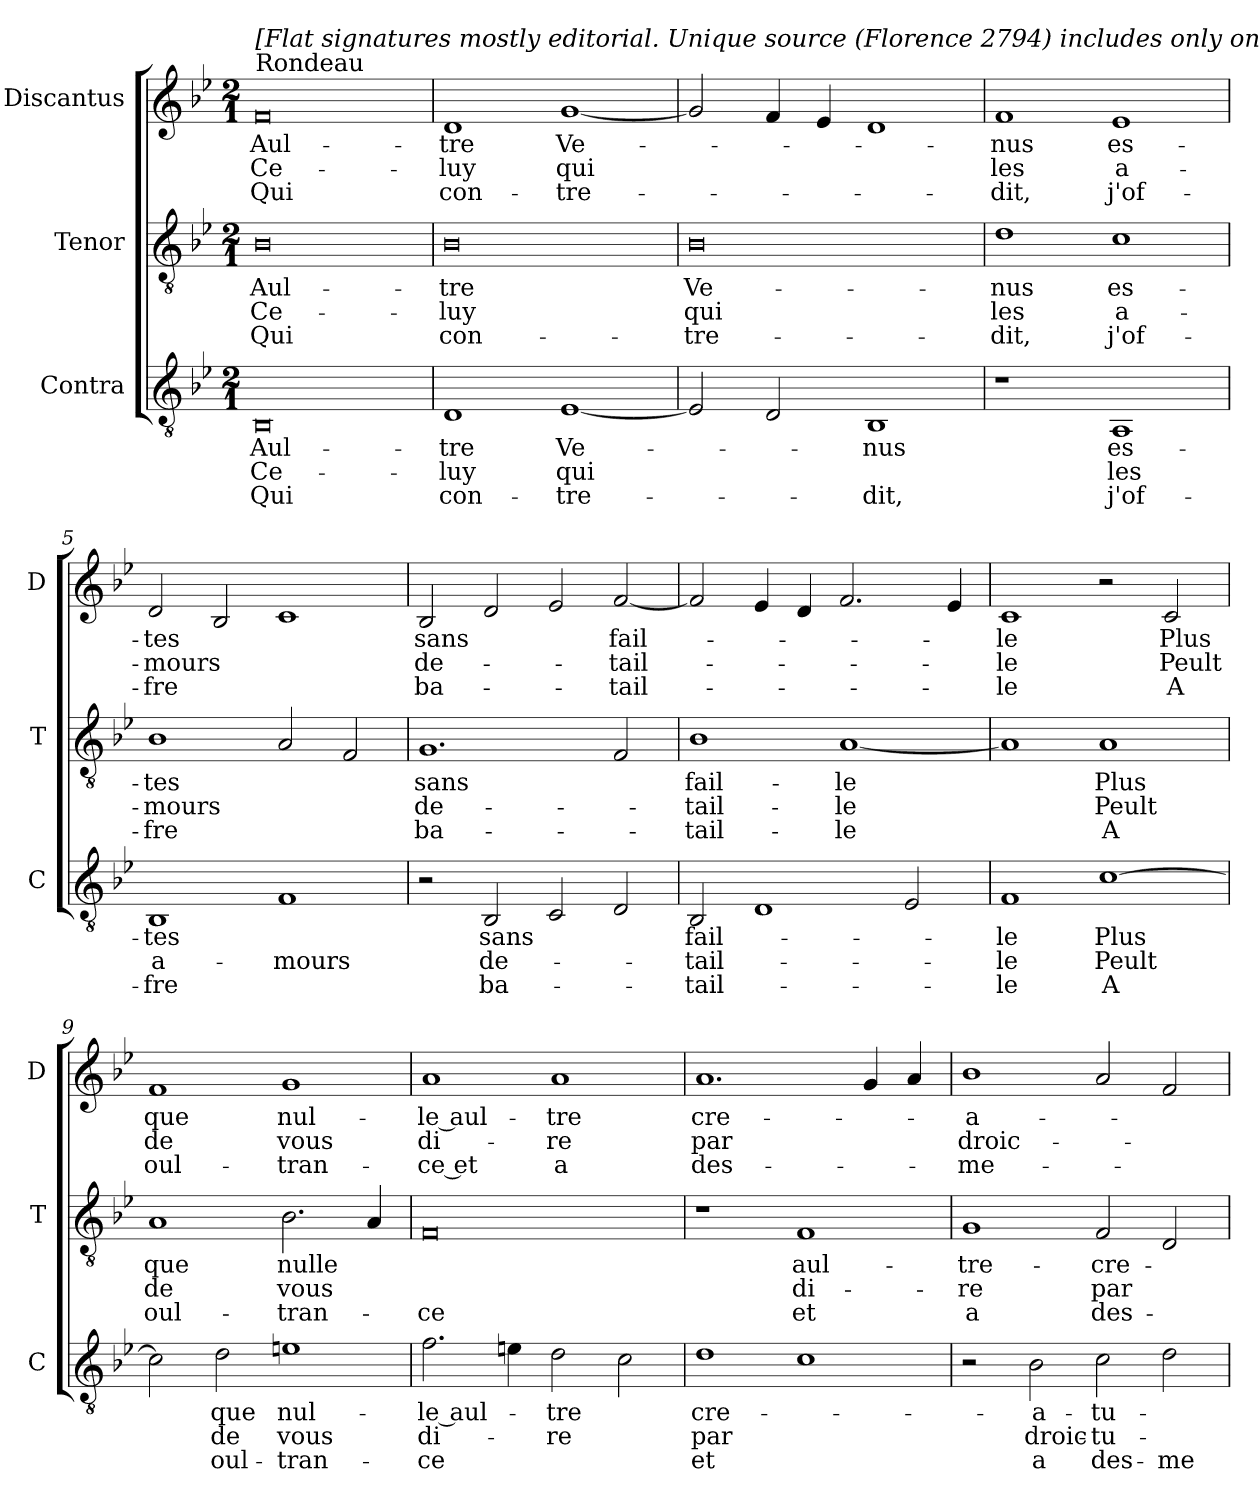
**kern	**text	**text	**text	**kern	**text	**text	**text	**kern	**text	**text	**text
*part3	*part3	*part3	*part3	*part2	*part2	*part2	*part2	*part1	*part1	*part1	*part1
*staff3	*staff3	*staff3	*staff3	*staff2	*staff2	*staff2	*staff2	*staff1	*staff1	*staff1	*staff1
*I"Contra	*	*	*	*I"Tenor	*	*	*	*I"Discantus	*	*	*
*I'C	*	*	*	*I'T	*	*	*	*I'D	*	*	*
*clefGv2	*	*	*	*clefGv2	*	*	*	*clefG2	*	*	*
*k[b-e-]	*	*	*	*k[b-e-]	*	*	*	*k[b-e-]	*	*	*
*M2/1	*	*	*	*M2/1	*	*	*	*M2/1	*	*	*
=1	=1	=1	=1	=1	=1	=1	=1	=1	=1	=1	=1
!	!	!	!	!	!	!	!	!LO:TX:a:t=Rondeau	!	!	!
!	!	!	!	!	!	!	!	!LO:TX:a:t=[Flat signatures mostly editorial. Unique source (Florence 2794) includes only one B-flat signature, in tenor.]	!	!	!
0BB-	-Aul-	Ce-	Qui	0B-	Aul-	Ce-	Qui	0f	Aul-	Ce-	Qui
=2	=2	=2	=2	=2	=2	=2	=2	=2	=2	=2	=2
1D	-tre	-luy	con-	0B-	-tre	-luy	con-	1d	-tre	-luy	con-
[1E-	Ve-	qui	-tre-	.	.	.	.	[1g	Ve-	qui	-tre-
=3	=3	=3	=3	=3	=3	=3	=3	=3	=3	=3	=3
2E-/]	.	.	.	0B-	Ve-	qui	-tre-	2g/]	.	.	.
2D/	.	.	.	.	.	.	.	4f/	.	.	.
.	.	.	.	.	.	.	.	4e-/	.	.	.
1BB-	-nus	.	-dit,	.	.	.	.	1d	.	.	.
=4	=4	=4	=4	=4	=4	=4	=4	=4	=4	=4	=4
1r	.	.	.	1d	-nus	les	-dit,	1f	-nus	les	-dit,
1AA	es-	les	j'of-	1c	es-	a-	j'of-	1e-	es-	a-	j'of-
=5	=5	=5	=5	=5	=5	=5	=5	=5	=5	=5	=5
1BB-	-tes	a-	-fre	1B-	-tes	-mours	-fre	2d/	-tes	-mours	-fre
.	.	.	.	.	.	.	.	2B-/	.	.	.
1F	.	-mours	.	2A/	.	.	.	1c	.	.	.
.	.	.	.	2F/	.	.	.	.	.	.	.
=6	=6	=6	=6	=6	=6	=6	=6	=6	=6	=6	=6
2r	.	.	.	1.G	sans	de-	ba-	2B-/	sans	de-	ba-
2BB-/	sans	de-	ba-	.	.	.	.	2d/	.	.	.
2C/	.	.	.	.	.	.	.	2e-/	.	.	.
2D/	.	.	.	2F/	.	.	.	[2f/	fail-	-tail-	-tail-
=7	=7	=7	=7	=7	=7	=7	=7	=7	=7	=7	=7
2BB-/	fail-	-tail-	-tail-	1B-	fail-	-tail-	-tail-	2f/]	.	.	.
1D	.	.	.	.	.	.	.	4e-/	.	.	.
.	.	.	.	.	.	.	.	4d/	.	.	.
.	.	.	.	[1A	-le	-le	-le	2.f/	.	.	.
2E-/	.	.	.	.	.	.	.	.	.	.	.
.	.	.	.	.	.	.	.	4e-/	.	.	.
=8	=8	=8	=8	=8	=8	=8	=8	=8	=8	=8	=8
1F	-le	-le	-le	1A]	.	.	.	1c	-le	-le	-le
[1c	Plus	Peult	A	1A	Plus	Peult	A	2r	.	.	.
.	.	.	.	.	.	.	.	2c/	Plus	Peult	A
=9	=9	=9	=9	=9	=9	=9	=9	=9	=9	=9	=9
2c\]	.	.	.	1A	que	de	oul-	1f	que	de	oul-
2d\	que	de	oul-	.	.	.	.	.	.	.	.
1en	nul-	vous	-tran-	2.B-\	nulle	vous	-tran-	1g	nul-	vous	-tran-
.	.	.	.	4A/	.	.	.	.	.	.	.
=10	=10	=10	=10	=10	=10	=10	=10	=10	=10	=10	=10
2.f\	-le aul-	di-	-ce	0F	.	.	-ce	1a	-le aul-	di-	-ce et
4en\	.	.	.	.	.	.	.	.	.	.	.
2d\	-tre	-re	.	.	.	.	.	1a	-tre	-re	a
2c\	.	.	.	.	.	.	.	.	.	.	.
=11	=11	=11	=11	=11	=11	=11	=11	=11	=11	=11	=11
1d	cre-	par	et	1r	.	.	.	1.a	cre-	par	des-
1c	.	.	.	1F	aul-	di-	et	.	.	.	.
.	.	.	.	.	.	.	.	4g/	.	.	.
.	.	.	.	.	.	.	.	4a/	.	.	.
=12	=12	=12	=12	=12	=12	=12	=12	=12	=12	=12	=12
2r	.	.	.	1G	-tre-	-re	a	1b-	-a-	droic-	-me-
2B-\	-a-	droic-	a	.	.	.	.	.	.	.	.
2c\	-tu-	-tu-	des-	2F/	-cre-	par	des-	2a/	.	.	.
2d\	.	.	-me-	2D/	.	.	.	2f/	.	.	.
=	=	=	=	=	=	=	=	=	=	=	=
*-	*-	*-	*-	*-	*-	*-	*-	*-	*-	*-	*-
